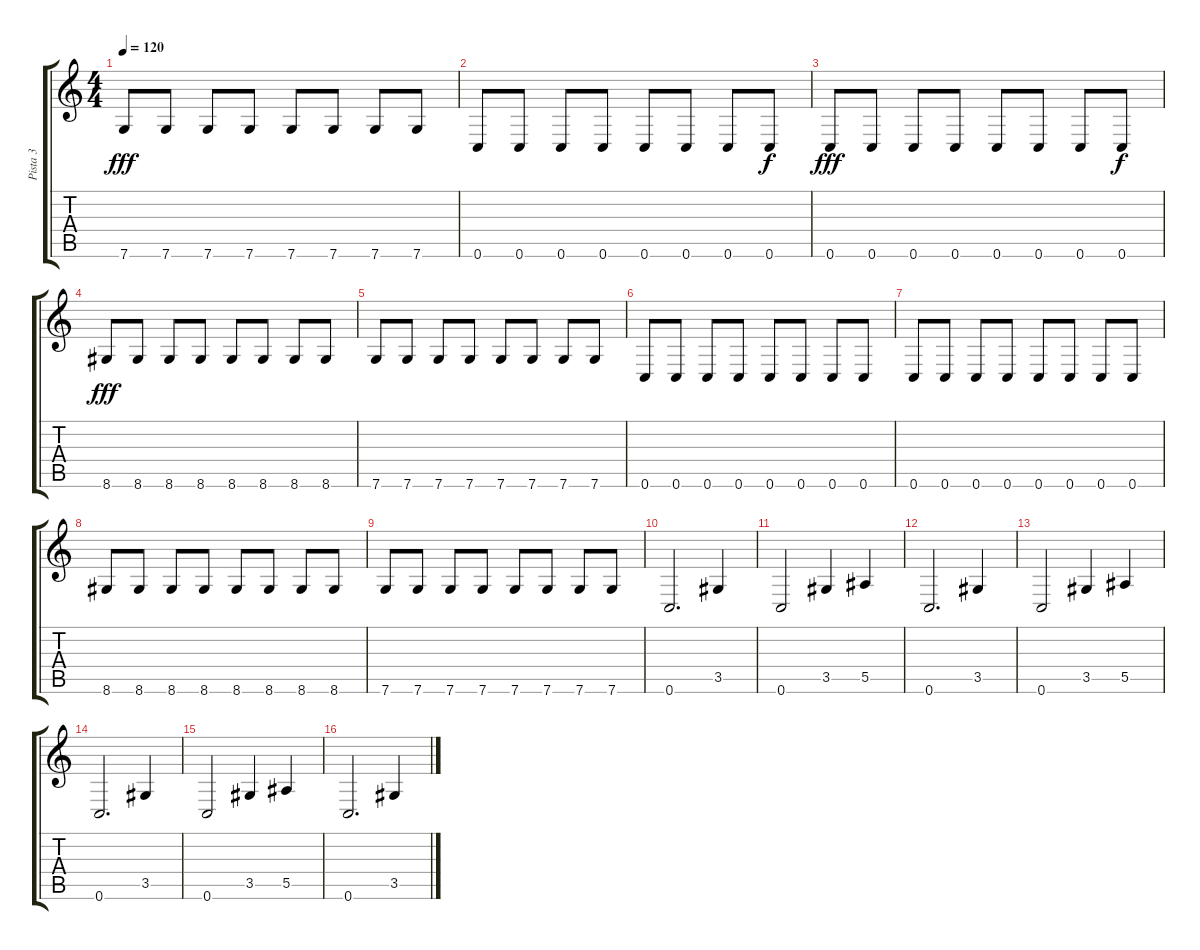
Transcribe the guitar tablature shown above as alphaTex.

\track ("Pista 3" "Pista 3") {instrument electricbassfinger}
\staff {score tabs}
\tuning (C4 G3 Eb3 Bb2 F2 C2) {hide}
\ts (4 4)
\tempo 120
\clef g2
\ks c
7.6.8{dy fff} 7.6.8 7.6.8 7.6.8 7.6.8 7.6.8 7.6.8 7.6.8 |
0.6.8 0.6.8 0.6.8 0.6.8 0.6.8 0.6.8 0.6.8 0.6.8{dy f} |
0.6.8{dy fff} 0.6.8 0.6.8 0.6.8 0.6.8 0.6.8 0.6.8 0.6.8{dy f} |
8.6.8{dy fff} 8.6.8 8.6.8 8.6.8 8.6.8 8.6.8 8.6.8 8.6.8 |
7.6.8 7.6.8 7.6.8 7.6.8 7.6.8 7.6.8 7.6.8 7.6.8 |
0.6.8 0.6.8 0.6.8 0.6.8 0.6.8 0.6.8 0.6.8 0.6.8 |
0.6.8 0.6.8 0.6.8 0.6.8 0.6.8 0.6.8 0.6.8 0.6.8 |
8.6.8 8.6.8 8.6.8 8.6.8 8.6.8 8.6.8 8.6.8 8.6.8 |
7.6.8 7.6.8 7.6.8 7.6.8 7.6.8 7.6.8 7.6.8 7.6.8 |
0.6.2{d} 3.5.4 |
0.6.2 3.5.4 5.5.4 |
0.6.2{d} 3.5.4 |
0.6.2 3.5.4 5.5.4 |
0.6.2{d} 3.5.4 |
0.6.2 3.5.4 5.5.4 |
0.6.2{d} 3.5.4
